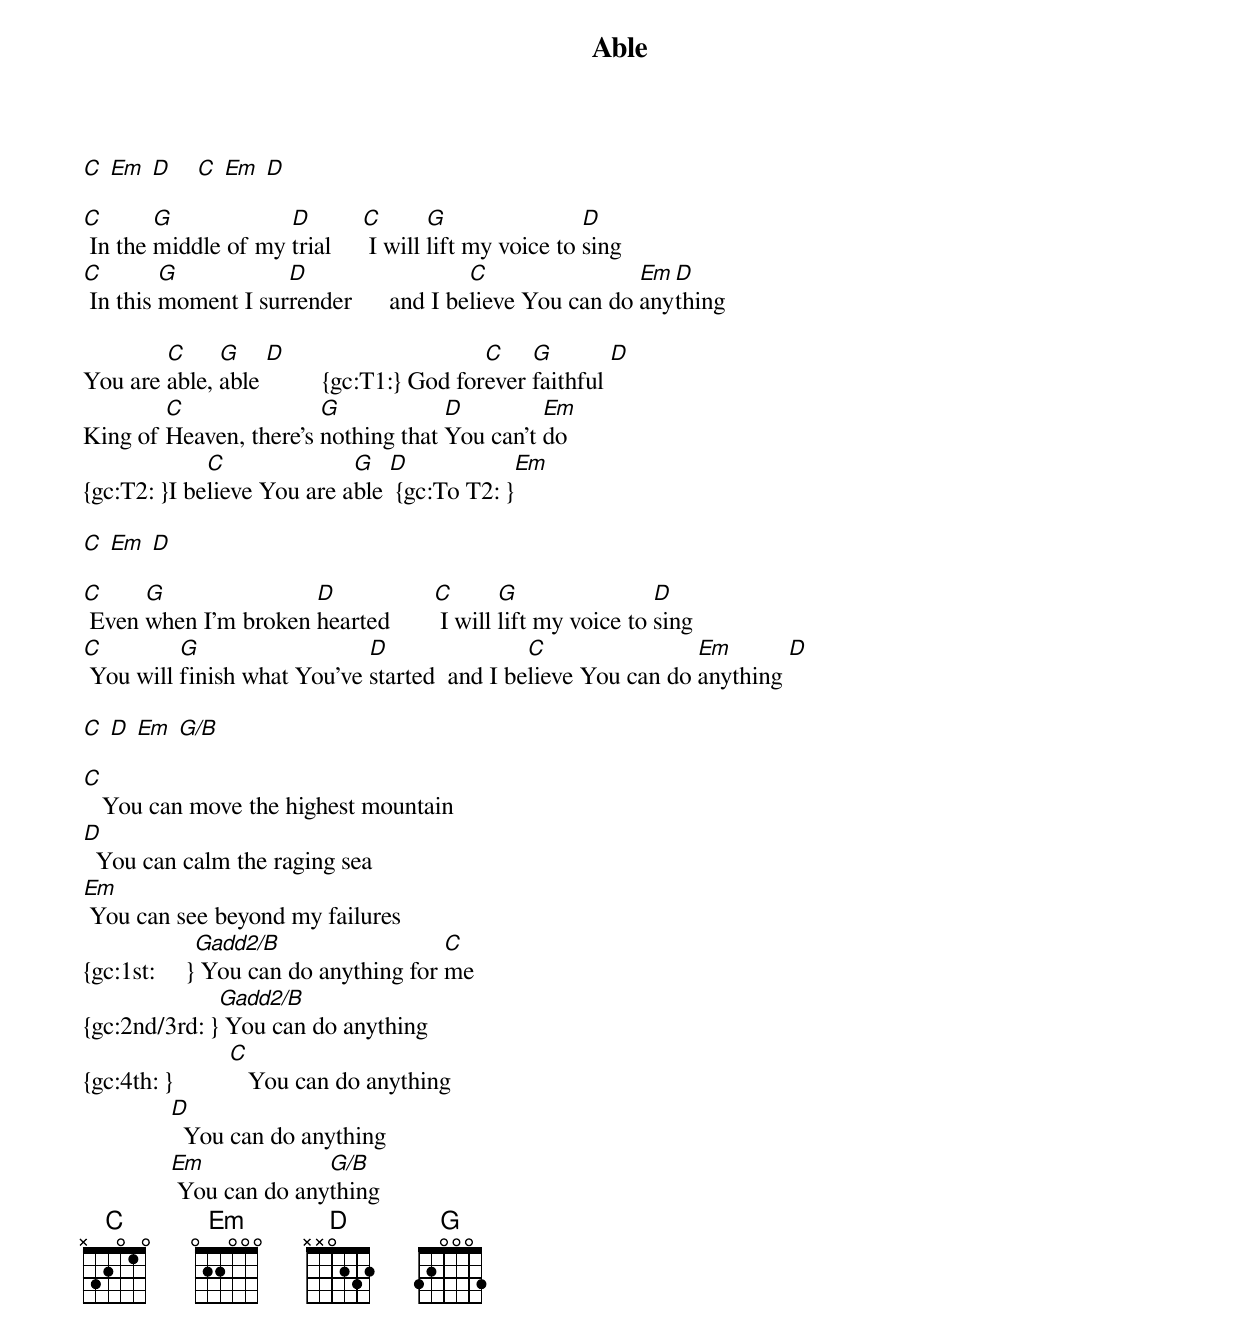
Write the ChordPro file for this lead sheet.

{title: Able}
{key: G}
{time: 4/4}
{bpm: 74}
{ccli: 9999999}
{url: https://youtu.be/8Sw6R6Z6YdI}
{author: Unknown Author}
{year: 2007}
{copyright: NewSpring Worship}

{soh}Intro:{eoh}
[C] [Em] [D]    [C] [Em] [D]

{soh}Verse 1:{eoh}
[C] In the [G]middle of my [D]trial     [C] I will [G]lift my voice to [D]sing
[C] In this [G]moment I sur[D]render      and I be[C]lieve You can do [Em]any[D]thing

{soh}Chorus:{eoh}
You are [C]able, [G]able [D]         {gc:T1:} God for[C]ever [G]faithful [D]
King of [C]Heaven, there's [G]nothing that [D]You can't [Em]do
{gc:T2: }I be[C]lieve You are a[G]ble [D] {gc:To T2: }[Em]

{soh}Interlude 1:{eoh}
[C] [Em] [D]

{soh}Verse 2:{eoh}
[C] Even [G]when I'm broken [D]hearted       [C] I will [G]lift my voice to [D]sing
[C] You will [G]finish what You've [D]started  and I be[C]lieve You can do [Em]anything [D]

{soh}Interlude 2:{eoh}
[C] [D] [Em] [G/B]

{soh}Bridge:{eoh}
[C]   You can move the highest mountain
[D]  You can calm the raging sea
[Em] You can see beyond my failures
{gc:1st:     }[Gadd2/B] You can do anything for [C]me
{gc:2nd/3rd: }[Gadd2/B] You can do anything
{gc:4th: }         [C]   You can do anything
              [D]  You can do anything
              [Em] You can do any[G/B]thing
